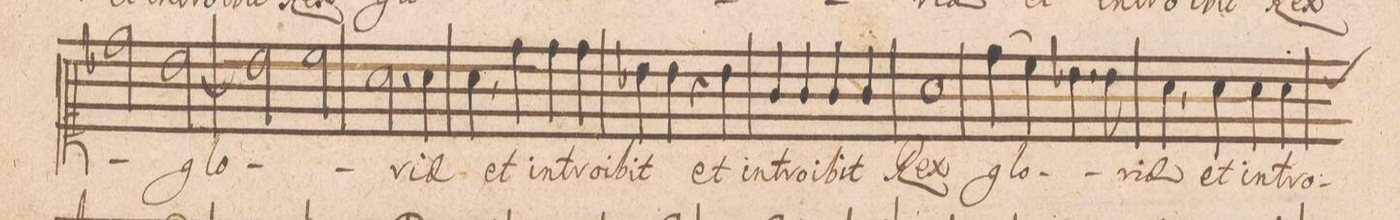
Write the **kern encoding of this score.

**kern	**text
*I"Canto	*
*clefC1	*
*k[b-]	*
*met(c|)	*
*M2/2	*
2dd\]	.
[<2b-\	glo-
=34	=34
2b-\]	.
2cc\	.
=35	=35
2.a\	.
4a\	-ri-
=36	=36
4a,\	-ae
4dd\	et
4dd\	in-
4dd\	-tro-
=37	=37
4b-X\	-i-
4b-\	-bit
4r	.
4b-\	et
=38	=38
4g/	in-
4g/	-tro-
4g/	-i-
4g/	-bit
=39	=39
1a\	Rex
=40	=40
(4dd\	glo-
4cc\)	.
4.b-X\	.
8b-\	-ri-
=41	=41
4a,\	-ae
4a\	et
4a\	in-
*custos:b	*
4a\	-tro-
=42	=42
*-	*-
